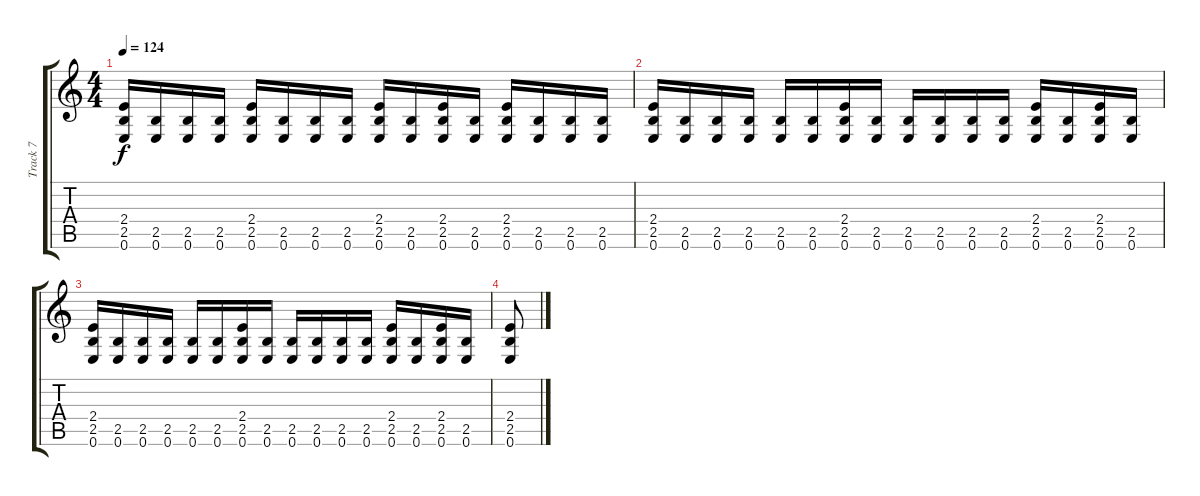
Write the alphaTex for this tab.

\track ("Track 7" "Track 7") {instrument acousticguitarsteel}
\staff {score tabs}
\tuning (E4 B3 G3 D3 A2 E2) {hide}
\ts (4 4)
\tempo 124
\clef g2
\ks c
(2.4 2.5 0.6).16{dy f instrument overdrivenguitar} (2.5 0.6).16 (2.5 0.6).16 (2.5 0.6).16 (2.4 2.5 0.6).16 (2.5 0.6).16 (2.5 0.6).16 (2.5 0.6).16 (2.4 2.5 0.6).16 (2.5 0.6).16 (2.4 2.5 0.6).16 (2.5 0.6).16 (2.4 2.5 0.6).16 (2.5 0.6).16 (2.5 0.6).16 (2.5 0.6).16 |
(2.4 2.5 0.6).16 (2.5 0.6).16 (2.5 0.6).16 (2.5 0.6).16 (2.5 0.6).16 (2.5 0.6).16 (2.4 2.5 0.6).16 (2.5 0.6).16 (2.5 0.6).16 (2.5 0.6).16 (2.5 0.6).16 (2.5 0.6).16 (2.4 2.5 0.6).16 (2.5 0.6).16 (2.4 2.5 0.6).16 (2.5 0.6).16 |
(2.4 2.5 0.6).16 (2.5 0.6).16 (2.5 0.6).16 (2.5 0.6).16 (2.5 0.6).16 (2.5 0.6).16 (2.4 2.5 0.6).16 (2.5 0.6).16 (2.5 0.6).16 (2.5 0.6).16 (2.5 0.6).16 (2.5 0.6).16 (2.4 2.5 0.6).16 (2.5 0.6).16 (2.4 2.5 0.6).16 (2.5 0.6).16 |
(2.4 2.5 0.6).8
